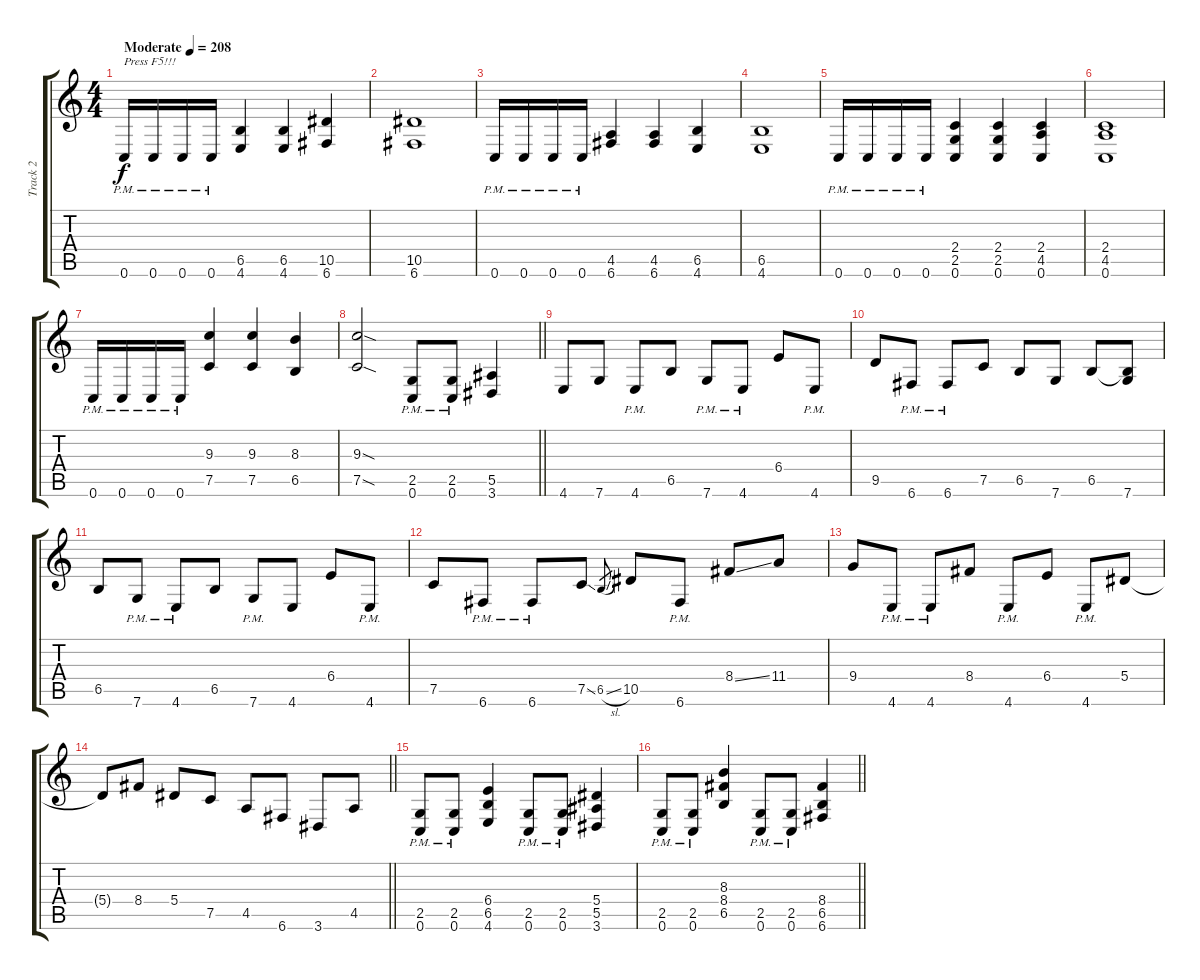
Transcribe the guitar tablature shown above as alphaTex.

\track ("Track 2" "Track 2") {instrument distortionguitar}
\staff {score tabs}
\tuning (C4 G3 Eb3 Bb2 F2 C2) {hide}
\ts (4 4)
\tempo (208 "Moderate")
\clef g2
\ks c
0.6{pm}.16{txt "Press F5!!!" dy f instrument distortionguitar} 0.6{pm}.16 0.6{pm}.16 0.6{pm}.16 (6.5 4.6).4 (6.5 4.6).4 (10.5 6.6).4 |
(10.5 6.6).1 |
0.6{pm}.16 0.6{pm}.16 0.6{pm}.16 0.6{pm}.16 (4.5 6.6).4 (4.5 6.6).4 (6.5 4.6).4 |
(6.5 4.6).1 |
0.6{pm}.16 0.6{pm}.16 0.6{pm}.16 0.6{pm}.16 (2.4 2.5 0.6).4 (2.4 2.5 0.6).4 (2.4 4.5 0.6).4 |
(2.4 4.5 0.6).1 |
0.6{pm}.16 0.6{pm}.16 0.6{pm}.16 0.6{pm}.16 (9.3 7.5).4 (9.3 7.5).4 (8.3 6.5).4 |
\barLineRight lightlight
(9.3{sod} 7.5{sod}).2 (2.5{pm} 0.6{pm}).8 (2.5{pm} 0.6{pm}).8 (5.5 3.6).4 |
4.6.8 7.6.8 4.6{pm}.8 6.5.8 7.6{pm}.8 4.6{pm}.8 6.4.8 4.6{pm}.8 |
9.5.8 6.6{pm}.8 6.6{pm}.8 7.5.8 6.5.8 7.6.8 6.5.8 (6.5{t} 7.6).8 |
6.5.8 7.6{pm}.8 4.6{pm}.8 6.5.8 7.6{pm}.8 4.6.8 6.4.8 4.6{pm}.8 |
7.5.8 6.6{pm}.8 6.6{pm}.8 7.5{ss}.8 6.5{sl}.8{gr} 10.5.8 6.6{pm}.8 8.4{ss}.8 11.4.8 |
9.4.8 4.6{pm}.8 4.6{pm}.8 8.4.8 4.6{pm}.8 6.4.8 4.6{pm}.8 5.4.8 |
\barLineRight lightlight
5.4{t}.8 8.4.8 5.4.8 7.5.8 4.5.8 6.6.8 3.6.8 4.5.8 |
(2.5{pm} 0.6{pm}).8 (2.5{pm} 0.6{pm}).8 (6.4 6.5 4.6).4 (2.5{pm} 0.6{pm}).8 (2.5{pm} 0.6{pm}).8 (5.4 5.5 3.6).4 |
\barLineRight lightlight
(2.5{pm} 0.6{pm}).8 (2.5{pm} 0.6{pm}).8 (8.3 8.4 6.5).4 (2.5{pm} 0.6{pm}).8 (2.5{pm} 0.6{pm}).8 (8.4 6.5 6.6).4
